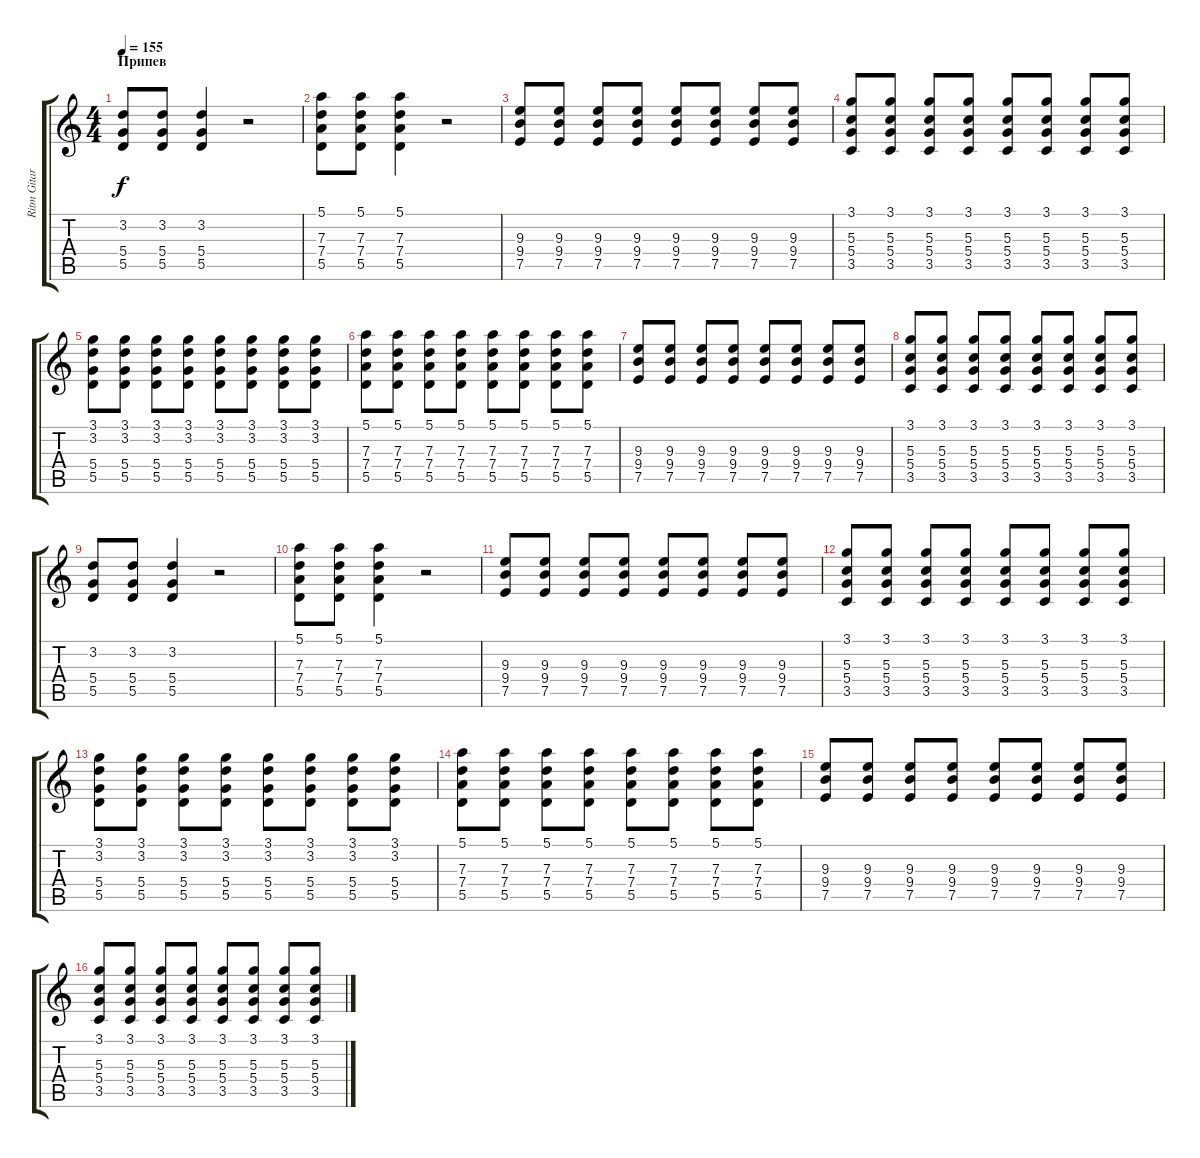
\track ("Ritm Gitara" "Ritm Gitar") {instrument overdrivenguitar}
\staff {score tabs}
\tuning (E4 B3 G3 D3 A2 E2) {hide}
\ts (4 4)
\section ("" "Припев")
\tempo 155
\clef g2
\ks c
(3.2 5.4 5.5).8{dy f} (3.2 5.4 5.5).8 (3.2 5.4 5.5).4 r.2 |
(5.1 7.3 7.4 5.5).8 (5.1 7.3 7.4 5.5).8 (5.1 7.3 7.4 5.5).4 r.2 |
(9.3 9.4 7.5).8 (9.3 9.4 7.5).8 (9.3 9.4 7.5).8 (9.3 9.4 7.5).8 (9.3 9.4 7.5).8 (9.3 9.4 7.5).8 (9.3 9.4 7.5).8 (9.3 9.4 7.5).8 |
(3.1 5.3 5.4 3.5).8 (3.1 5.3 5.4 3.5).8 (3.1 5.3 5.4 3.5).8 (3.1 5.3 5.4 3.5).8 (3.1 5.3 5.4 3.5).8 (3.1 5.3 5.4 3.5).8 (3.1 5.3 5.4 3.5).8 (3.1 5.3 5.4 3.5).8 |
(3.1 3.2 5.4 5.5).8 (3.1 3.2 5.4 5.5).8 (3.1 3.2 5.4 5.5).8 (3.1 3.2 5.4 5.5).8 (3.1 3.2 5.4 5.5).8 (3.1 3.2 5.4 5.5).8 (3.1 3.2 5.4 5.5).8 (3.1 3.2 5.4 5.5).8 |
(5.1 7.3 7.4 5.5).8 (5.1 7.3 7.4 5.5).8 (5.1 7.3 7.4 5.5).8 (5.1 7.3 7.4 5.5).8 (5.1 7.3 7.4 5.5).8 (5.1 7.3 7.4 5.5).8 (5.1 7.3 7.4 5.5).8 (5.1 7.3 7.4 5.5).8 |
(9.3 9.4 7.5).8 (9.3 9.4 7.5).8 (9.3 9.4 7.5).8 (9.3 9.4 7.5).8 (9.3 9.4 7.5).8 (9.3 9.4 7.5).8 (9.3 9.4 7.5).8 (9.3 9.4 7.5).8 |
(3.1 5.3 5.4 3.5).8 (3.1 5.3 5.4 3.5).8 (3.1 5.3 5.4 3.5).8 (3.1 5.3 5.4 3.5).8 (3.1 5.3 5.4 3.5).8 (3.1 5.3 5.4 3.5).8 (3.1 5.3 5.4 3.5).8 (3.1 5.3 5.4 3.5).8 |
(3.2 5.4 5.5).8 (3.2 5.4 5.5).8 (3.2 5.4 5.5).4 r.2 |
(5.1 7.3 7.4 5.5).8 (5.1 7.3 7.4 5.5).8 (5.1 7.3 7.4 5.5).4 r.2 |
(9.3 9.4 7.5).8 (9.3 9.4 7.5).8 (9.3 9.4 7.5).8 (9.3 9.4 7.5).8 (9.3 9.4 7.5).8 (9.3 9.4 7.5).8 (9.3 9.4 7.5).8 (9.3 9.4 7.5).8 |
(3.1 5.3 5.4 3.5).8 (3.1 5.3 5.4 3.5).8 (3.1 5.3 5.4 3.5).8 (3.1 5.3 5.4 3.5).8 (3.1 5.3 5.4 3.5).8 (3.1 5.3 5.4 3.5).8 (3.1 5.3 5.4 3.5).8 (3.1 5.3 5.4 3.5).8 |
(3.1 3.2 5.4 5.5).8 (3.1 3.2 5.4 5.5).8 (3.1 3.2 5.4 5.5).8 (3.1 3.2 5.4 5.5).8 (3.1 3.2 5.4 5.5).8 (3.1 3.2 5.4 5.5).8 (3.1 3.2 5.4 5.5).8 (3.1 3.2 5.4 5.5).8 |
(5.1 7.3 7.4 5.5).8 (5.1 7.3 7.4 5.5).8 (5.1 7.3 7.4 5.5).8 (5.1 7.3 7.4 5.5).8 (5.1 7.3 7.4 5.5).8 (5.1 7.3 7.4 5.5).8 (5.1 7.3 7.4 5.5).8 (5.1 7.3 7.4 5.5).8 |
(9.3 9.4 7.5).8 (9.3 9.4 7.5).8 (9.3 9.4 7.5).8 (9.3 9.4 7.5).8 (9.3 9.4 7.5).8 (9.3 9.4 7.5).8 (9.3 9.4 7.5).8 (9.3 9.4 7.5).8 |
(3.1 5.3 5.4 3.5).8 (3.1 5.3 5.4 3.5).8 (3.1 5.3 5.4 3.5).8 (3.1 5.3 5.4 3.5).8 (3.1 5.3 5.4 3.5).8 (3.1 5.3 5.4 3.5).8 (3.1 5.3 5.4 3.5).8 (3.1 5.3 5.4 3.5).8
